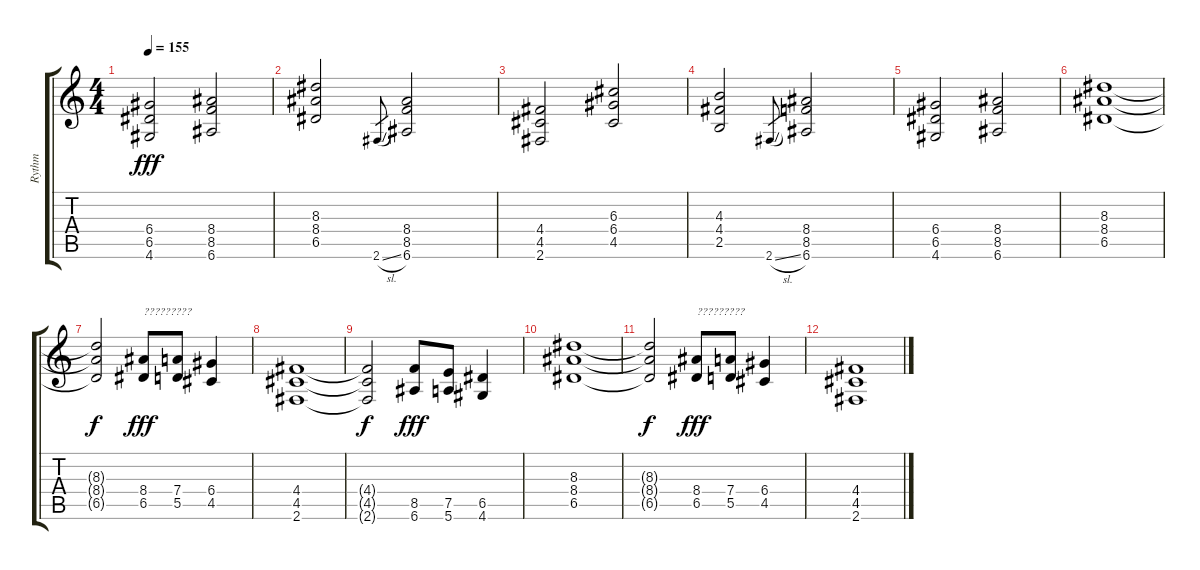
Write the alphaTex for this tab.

\track ("Rythm" "Rythm") {instrument distortionguitar}
\staff {score tabs}
\tuning (E4 B3 G3 D3 A2 E2) {hide}
\ts (4 4)
\tempo 155
\clef g2
\ks c
(6.4 6.5 4.6).2{dy fff} (8.4 8.5 6.6).2 |
(8.3 8.4 6.5).2 2.6{sl}.8{gr} (8.4 8.5 6.6).2 |
(4.4 4.5 2.6).2 (6.3 6.4 4.5).2 |
(4.3 4.4 2.5).2 2.6{sl}.8{gr} (8.4 8.5 6.6).2 |
(6.4 6.5 4.6).2 (8.4 8.5 6.6).2 |
(8.3 8.4 6.5).1 |
(8.3{t} 8.4{t} 6.5{t}).2{dy f} (8.4 6.5).8{txt "?????????" dy fff} (7.4 5.5).8 (6.4 4.5).4 |
(4.4 4.5 2.6).1 |
(4.4{t} 4.5{t} 2.6{t}).2{dy f} (8.5 6.6).8{dy fff} (7.5 5.6).8 (6.5 4.6).4 |
(8.3 8.4 6.5).1 |
(8.3{t} 8.4{t} 6.5{t}).2{dy f} (8.4 6.5).8{txt "?????????" dy fff} (7.4 5.5).8 (6.4 4.5).4 |
(4.4 4.5 2.6).1
